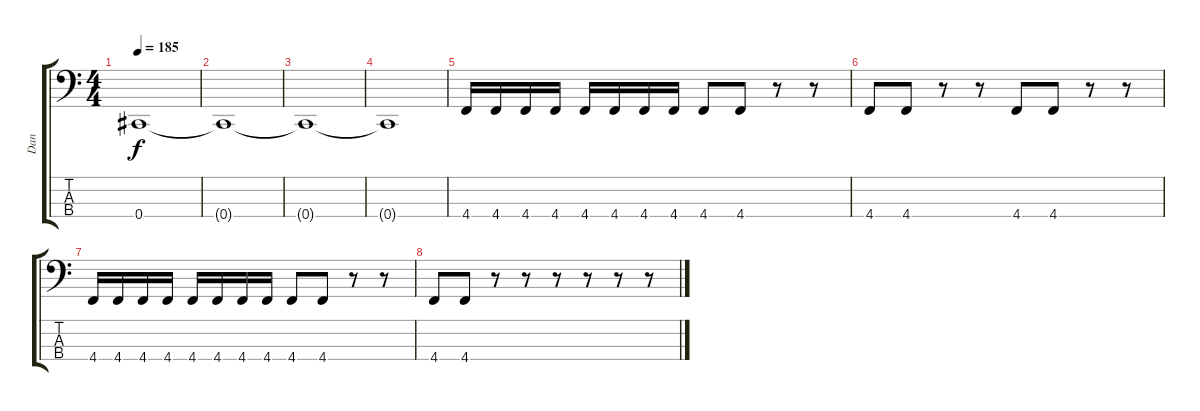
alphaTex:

\track ("Dan" "Dan") {instrument electricbassfinger}
\staff {score tabs}
\tuning (Ab2 Db2 Ab1 Db1) {hide}
\ts (4 4)
\tempo 185
\clef f4
\ks c
0.4.1{dy f} |
0.4{t}.1 |
0.4{t}.1 |
0.4{t}.1 |
4.4.16 4.4.16 4.4.16 4.4.16 4.4.16 4.4.16 4.4.16 4.4.16 4.4.8 4.4.8 r.8 r.8 |
4.4.8 4.4.8 r.8 r.8 4.4.8 4.4.8 r.8 r.8 |
4.4.16 4.4.16 4.4.16 4.4.16 4.4.16 4.4.16 4.4.16 4.4.16 4.4.8 4.4.8 r.8 r.8 |
4.4.8 4.4.8 r.8 r.8 r.8 r.8 r.8 r.8
